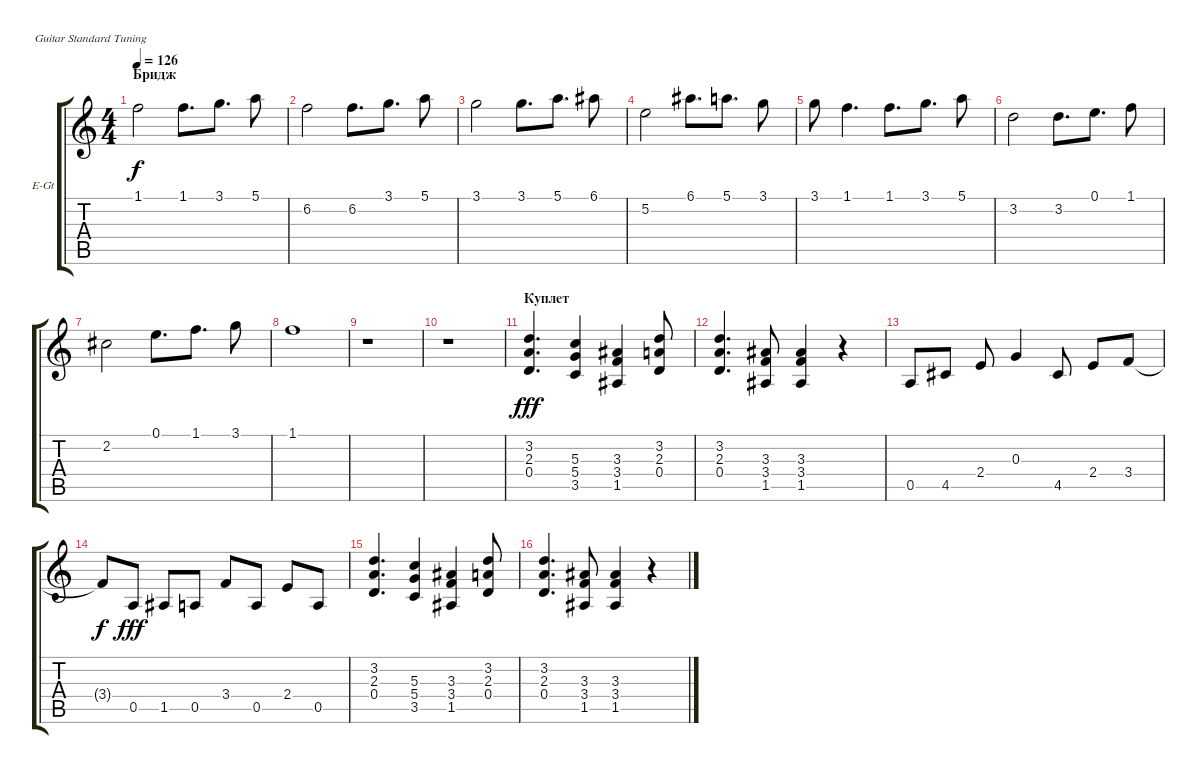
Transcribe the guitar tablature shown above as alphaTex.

\bracketExtendMode groupsimilarinstruments
\firstSystemTrackNameOrientation horizontal
\otherSystemsTrackNameOrientation horizontal
\track ("Сергей Маврин" "E-Gt") {instrument distortionguitar}
\staff {score tabs}
\tuning (E4 B3 G3 D3 A2 E2)
\ts (4 4)
\section ("" "Бридж")
\tempo 126
\clef g2
\ks c
1.1.2{dy f} 1.1.8{d} 3.1.8{d} 5.1.8 |
6.2.2 6.2.8{d} 3.1.8{d} 5.1.8 |
3.1.2 3.1.8{d} 5.1.8{d} 6.1.8 |
5.2.2 6.1.8{d} 5.1.8{d} 3.1.8 |
3.1.8 1.1.4{d} 1.1.8{d} 3.1.8{d} 5.1.8 |
3.2.2 3.2.8{d} 0.1.8{d} 1.1.8 |
2.2.2 0.1.8{d} 1.1.8{d} 3.1.8 |
1.1.1 |
r.1 |
r.1 |
\section ("" "Куплет")
(3.2 2.3 0.4).4{d dy fff} (5.3 5.4 3.5).4 (3.3 3.4 1.5).4 (3.2 2.3 0.4).8 |
(3.2 2.3 0.4).4{d} (3.3 3.4 1.5).8 (3.3 3.4 1.5).4 r.4 |
0.5.8 4.5.8 2.4.8 0.3.4 4.5.8 2.4.8 3.4.8 |
3.4{t}.8{dy f} 0.5.8{dy fff} 1.5.8 0.5.8 3.4.8 0.5.8 2.4.8 0.5.8 |
(3.2 2.3 0.4).4{d} (5.3 5.4 3.5).4 (3.3 3.4 1.5).4 (3.2 2.3 0.4).8 |
(3.2 2.3 0.4).4{d} (3.3 3.4 1.5).8 (3.3 3.4 1.5).4 r.4
